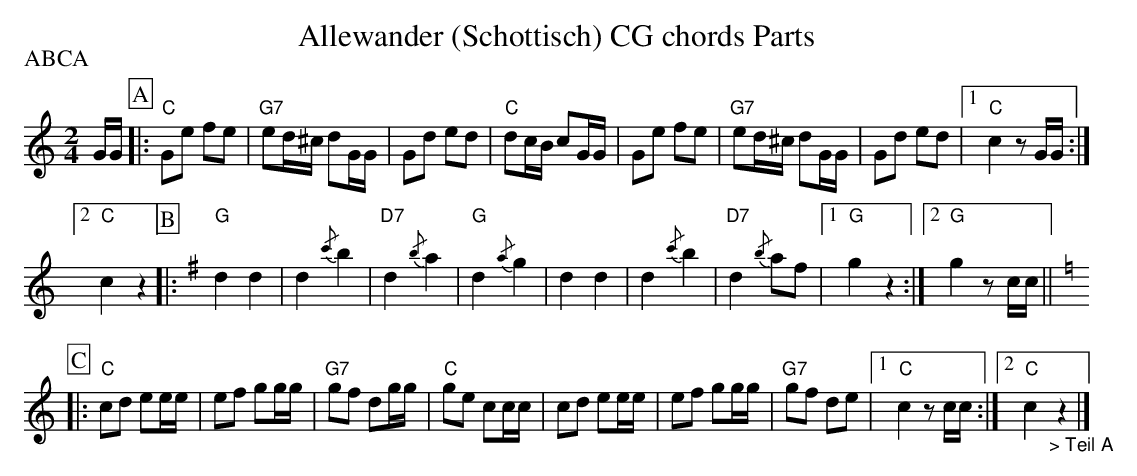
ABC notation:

X:1
T: Allewander (Schottisch) CG chords Parts
P:ABCA
M:2/4
L:1/16
K:C %%MIDI gchordon
GG [P:A] |: "C"G2e2 f2e2 | "G7"e2d^c d2GG | G2d2 e2d2 | "C"d2cB c2GG | G2e2 f2e2 | "G7"e2d^c d2GG | G2d2 e2d2 |1 "C"c4z2GG :|2
"C"c4z4 [P:B] |: [K:G] [L:1/4]  "G"dd | d{/c'}b | "D7"d{/b}a | "G"d{/a}g |  dd | d{/c'}b | "D7"d{/b}a/f/ |1 "G"gz :|2 "G"gz/c//c// || [K:C] [L:1/8]
[P:C] |: "C"cd ee/e/ | ef gg/g/ | "G7"gf dg/g/ |  "C"ge cc/c/ | cd ee/e/ | ef gg/g/ | "G7"gf de |1 "C"c2zc/c/ :|2 "C"c2"_> Teil A"z2 |]
